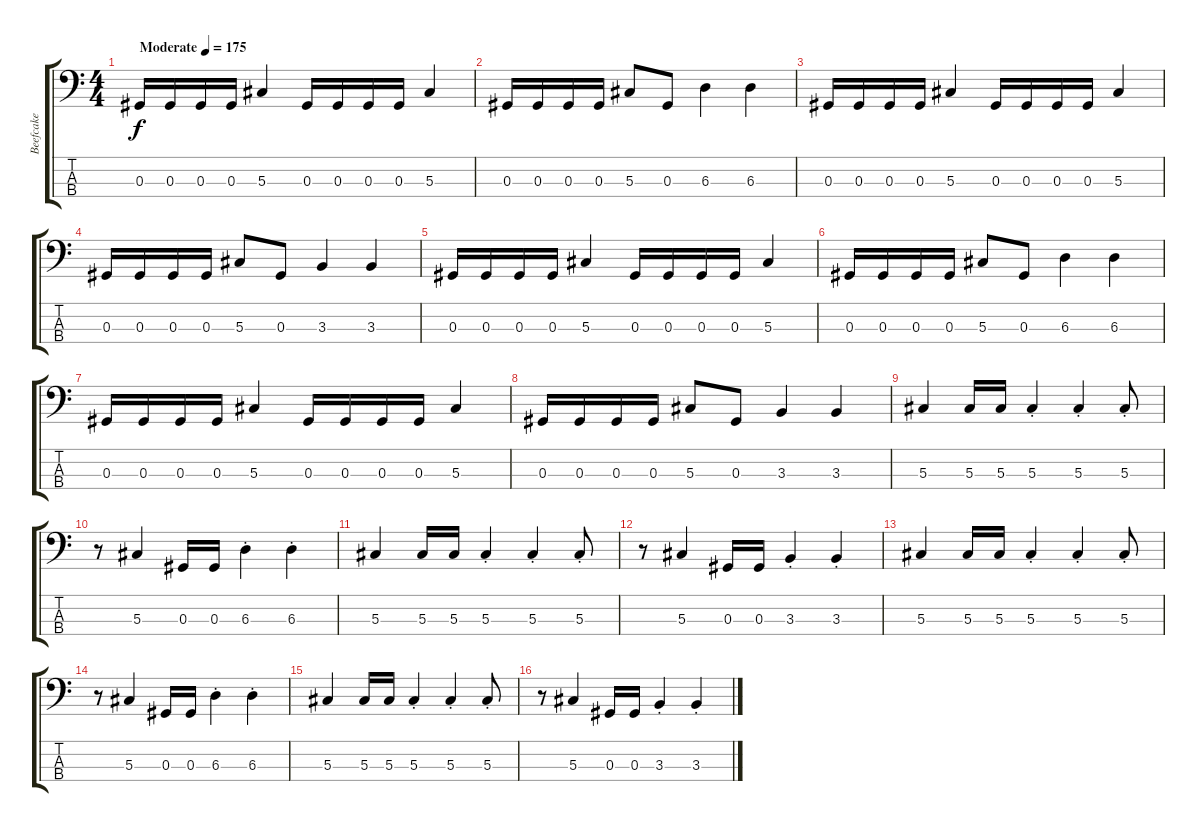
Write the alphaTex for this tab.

\track ("Beefcake" "Beefcake") {instrument electricbasspick}
\staff {score tabs}
\tuning (Gb2 Db2 Ab1 Eb1) {hide}
\ts (4 4)
\tempo (175 "Moderate")
\clef f4
\ks c
0.3.16{dy f instrument electricbasspick} 0.3.16 0.3.16 0.3.16 5.3.4 0.3.16 0.3.16 0.3.16 0.3.16 5.3.4 |
0.3.16 0.3.16 0.3.16 0.3.16 5.3.8 0.3.8 6.3.4 6.3.4 |
0.3.16 0.3.16 0.3.16 0.3.16 5.3.4 0.3.16 0.3.16 0.3.16 0.3.16 5.3.4 |
0.3.16 0.3.16 0.3.16 0.3.16 5.3.8 0.3.8 3.3.4 3.3.4 |
0.3.16 0.3.16 0.3.16 0.3.16 5.3.4 0.3.16 0.3.16 0.3.16 0.3.16 5.3.4 |
0.3.16 0.3.16 0.3.16 0.3.16 5.3.8 0.3.8 6.3.4 6.3.4 |
0.3.16 0.3.16 0.3.16 0.3.16 5.3.4 0.3.16 0.3.16 0.3.16 0.3.16 5.3.4 |
0.3.16 0.3.16 0.3.16 0.3.16 5.3.8 0.3.8 3.3.4 3.3.4 |
5.3.4 5.3.16 5.3.16 5.3{st}.4 5.3{st}.4 5.3{st}.8 |
r.8 5.3.4 0.3.16 0.3.16 6.3{st}.4 6.3{st}.4 |
5.3.4 5.3.16 5.3.16 5.3{st}.4 5.3{st}.4 5.3{st}.8 |
r.8 5.3.4 0.3.16 0.3.16 3.3{st}.4 3.3{st}.4 |
5.3.4 5.3.16 5.3.16 5.3{st}.4 5.3{st}.4 5.3{st}.8 |
r.8 5.3.4 0.3.16 0.3.16 6.3{st}.4 6.3{st}.4 |
5.3.4 5.3.16 5.3.16 5.3{st}.4 5.3{st}.4 5.3{st}.8 |
r.8 5.3.4 0.3.16 0.3.16 3.3{st}.4 3.3{st}.4
